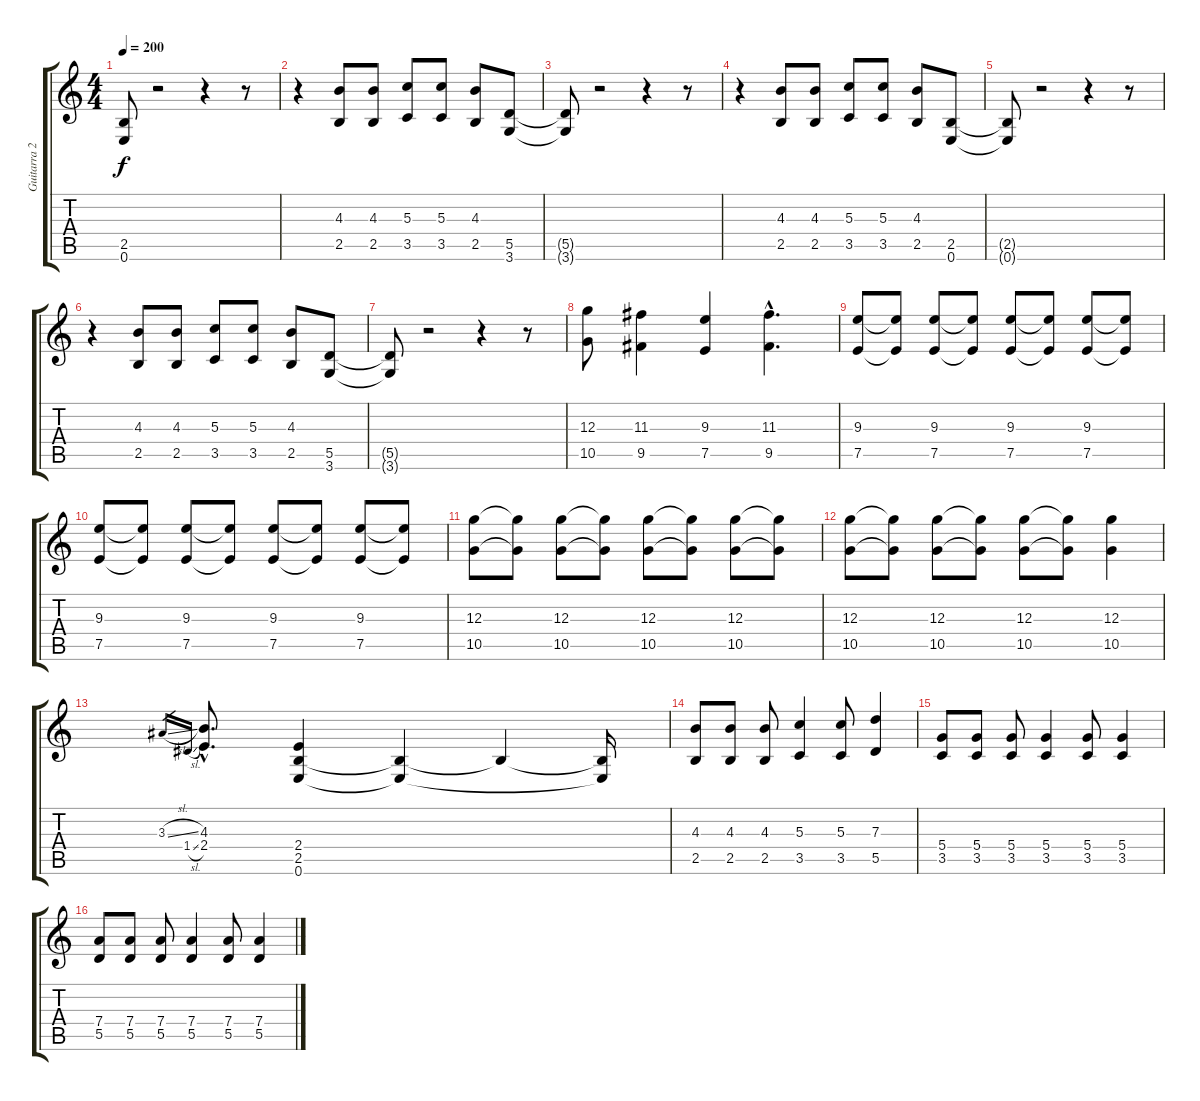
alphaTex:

\track ("Guitarra 2" "Guitarra 2") {instrument overdrivenguitar}
\staff {score tabs}
\tuning (E4 B3 G3 D3 A2 E2) {hide}
\ts (4 4)
\tempo 200
\clef g2
\ks c
(2.5{t} 0.6{t}).8{dy f} r.2 r.4 r.8 |
r.4 (4.3 2.5).8 (4.3 2.5).8 (5.3 3.5).8 (5.3 3.5).8 (4.3 2.5).8 (5.5 3.6).8 |
(5.5{t} 3.6{t}).8 r.2 r.4 r.8 |
r.4 (4.3 2.5).8 (4.3 2.5).8 (5.3 3.5).8 (5.3 3.5).8 (4.3 2.5).8 (2.5 0.6).8 |
(2.5{t} 0.6{t}).8 r.2 r.4 r.8 |
r.4 (4.3 2.5).8 (4.3 2.5).8 (5.3 3.5).8 (5.3 3.5).8 (4.3 2.5).8 (5.5 3.6).8 |
(5.5{t} 3.6{t}).8 r.2 r.4 r.8 |
(12.3 10.5).8 (11.3 9.5).4 (9.3 7.5).4 (11.3{hac} 9.5{hac}).4{d} |
(9.3 7.5).8 (9.3{t} 7.5{t}).8 (9.3 7.5).8 (9.3{t} 7.5{t}).8 (9.3 7.5).8 (9.3{t} 7.5{t}).8 (9.3 7.5).8 (9.3{t} 7.5{t}).8 |
(9.3 7.5).8 (9.3{t} 7.5{t}).8 (9.3 7.5).8 (9.3{t} 7.5{t}).8 (9.3 7.5).8 (9.3{t} 7.5{t}).8 (9.3 7.5).8 (9.3{t} 7.5{t}).8 |
(12.3 10.5).8 (12.3{t} 10.5{t}).8 (12.3 10.5).8 (12.3{t} 10.5{t}).8 (12.3 10.5).8 (12.3{t} 10.5{t}).8 (12.3 10.5).8 (12.3{t} 10.5{t}).8 |
(12.3 10.5).8 (12.3{t} 10.5{t}).8 (12.3 10.5).8 (12.3{t} 10.5{t}).8 (12.3 10.5).8 (12.3{t} 10.5{t}).8 (12.3 10.5).4 |
3.3{sl}.16{gr} 1.4{sl}.16{gr} (4.3{hac} 2.4{hac}).8{d} (2.4 2.5 0.6).4 (2.5{t} 0.6{t}).4 2.5{t}.4 (2.5{t} 0.6{t}).16 |
(4.3 2.5).8 (4.3 2.5).8 (4.3 2.5).8 (5.3 3.5).4 (5.3 3.5).8 (7.3 5.5).4 |
(5.4 3.5).8 (5.4 3.5).8 (5.4 3.5).8 (5.4 3.5).4 (5.4 3.5).8 (5.4 3.5).4 |
(7.4 5.5).8 (7.4 5.5).8 (7.4 5.5).8 (7.4 5.5).4 (7.4 5.5).8 (7.4 5.5).4
